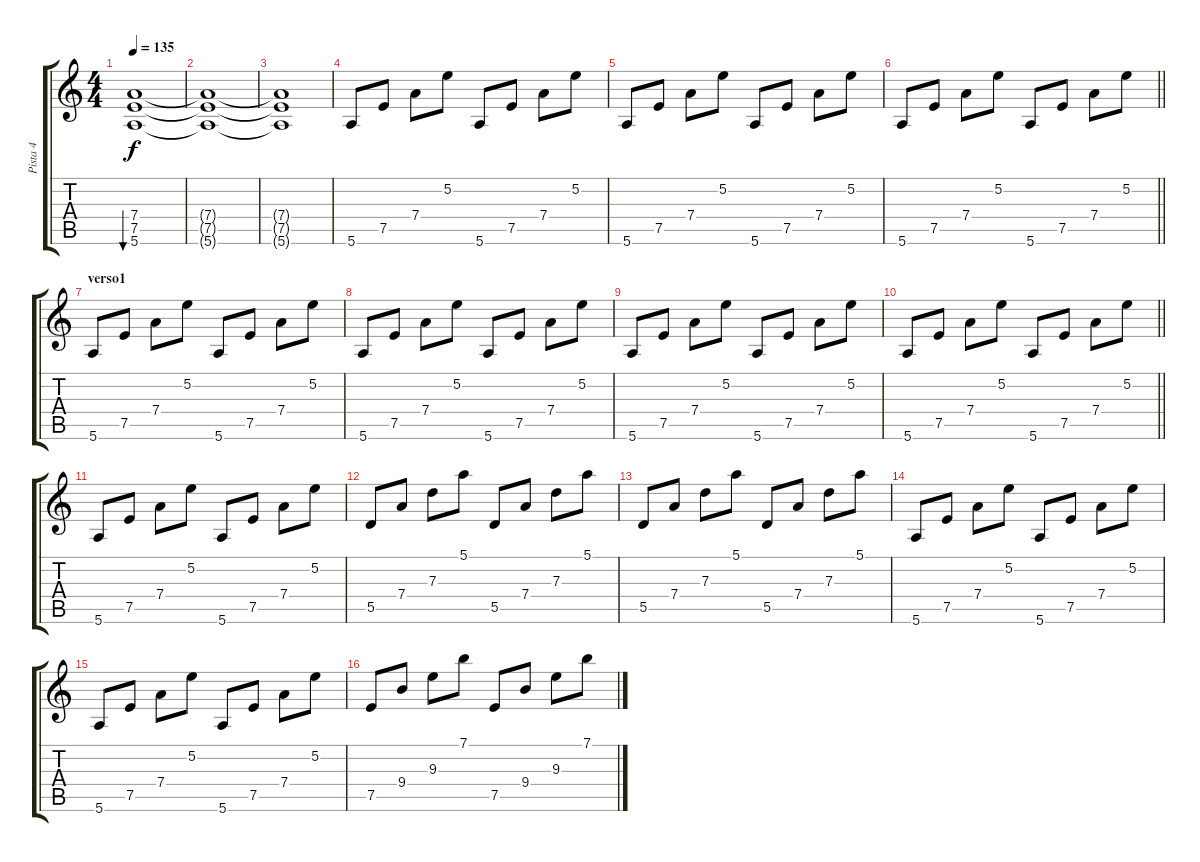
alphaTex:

\track ("Pista 4" "Pista 4") {instrument overdrivenguitar}
\staff {score tabs}
\tuning (E4 B3 G3 D3 A2 E2) {hide}
\ts (4 4)
\tempo 135
\clef g2
\ks c
(7.4 7.5 5.6).1{bu 30 dy f} |
(7.4{t} 7.5{t} 5.6{t}).1 |
(7.4{t} 7.5{t} 5.6{t}).1 |
5.6.8{volume 12} 7.5.8 7.4.8 5.2.8 5.6.8 7.5.8 7.4.8 5.2.8 |
5.6.8 7.5.8 7.4.8 5.2.8 5.6.8 7.5.8 7.4.8 5.2.8 |
\barLineRight lightlight
5.6.8 7.5.8 7.4.8 5.2.8 5.6.8 7.5.8 7.4.8 5.2.8 |
\section ("" "verso1")
5.6.8 7.5.8 7.4.8 5.2.8 5.6.8 7.5.8 7.4.8 5.2.8 |
5.6.8 7.5.8 7.4.8 5.2.8 5.6.8 7.5.8 7.4.8 5.2.8 |
5.6.8 7.5.8 7.4.8 5.2.8 5.6.8 7.5.8 7.4.8 5.2.8 |
\barLineRight lightlight
5.6.8 7.5.8 7.4.8 5.2.8 5.6.8 7.5.8 7.4.8 5.2.8 |
5.6.8 7.5.8 7.4.8 5.2.8 5.6.8 7.5.8 7.4.8 5.2.8 |
5.5.8 7.4.8 7.3.8 5.1.8 5.5.8 7.4.8 7.3.8 5.1.8 |
5.5.8 7.4.8 7.3.8 5.1.8 5.5.8 7.4.8 7.3.8 5.1.8 |
5.6.8 7.5.8 7.4.8 5.2.8 5.6.8 7.5.8 7.4.8 5.2.8 |
5.6.8 7.5.8 7.4.8 5.2.8 5.6.8 7.5.8 7.4.8 5.2.8 |
7.5.8 9.4.8 9.3.8 7.1.8 7.5.8 9.4.8 9.3.8 7.1.8
